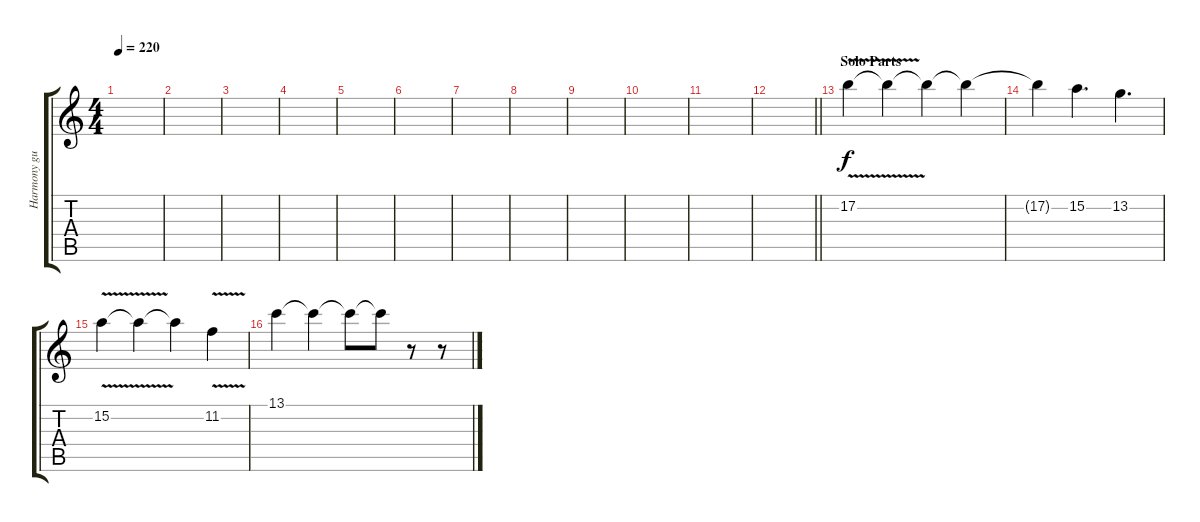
\track ("Harmony guitar " "Harmony gu") {instrument overdrivenguitar}
\staff {score tabs}
\tuning (B3 Gb3 D3 A2 E2 B1) {hide}
\ts (4 4)
\tempo 220
\clef g2
\ks c
|
|
|
|
|
|
|
|
|
|
|
\barLineRight lightlight
|
\section ("" "Solo Parts ")
17.2{v}.4 17.2{t}.4 17.2{t}.4 17.2{t}.4 |
17.2{t}.4 15.2.4{d} 13.2.4{d} |
15.2{v}.4 15.2{t}.4 15.2{t}.4 11.2{v}.4 |
13.1.4 13.1{t}.4 13.1{t}.8 13.1{t}.8 r.8 r.8
